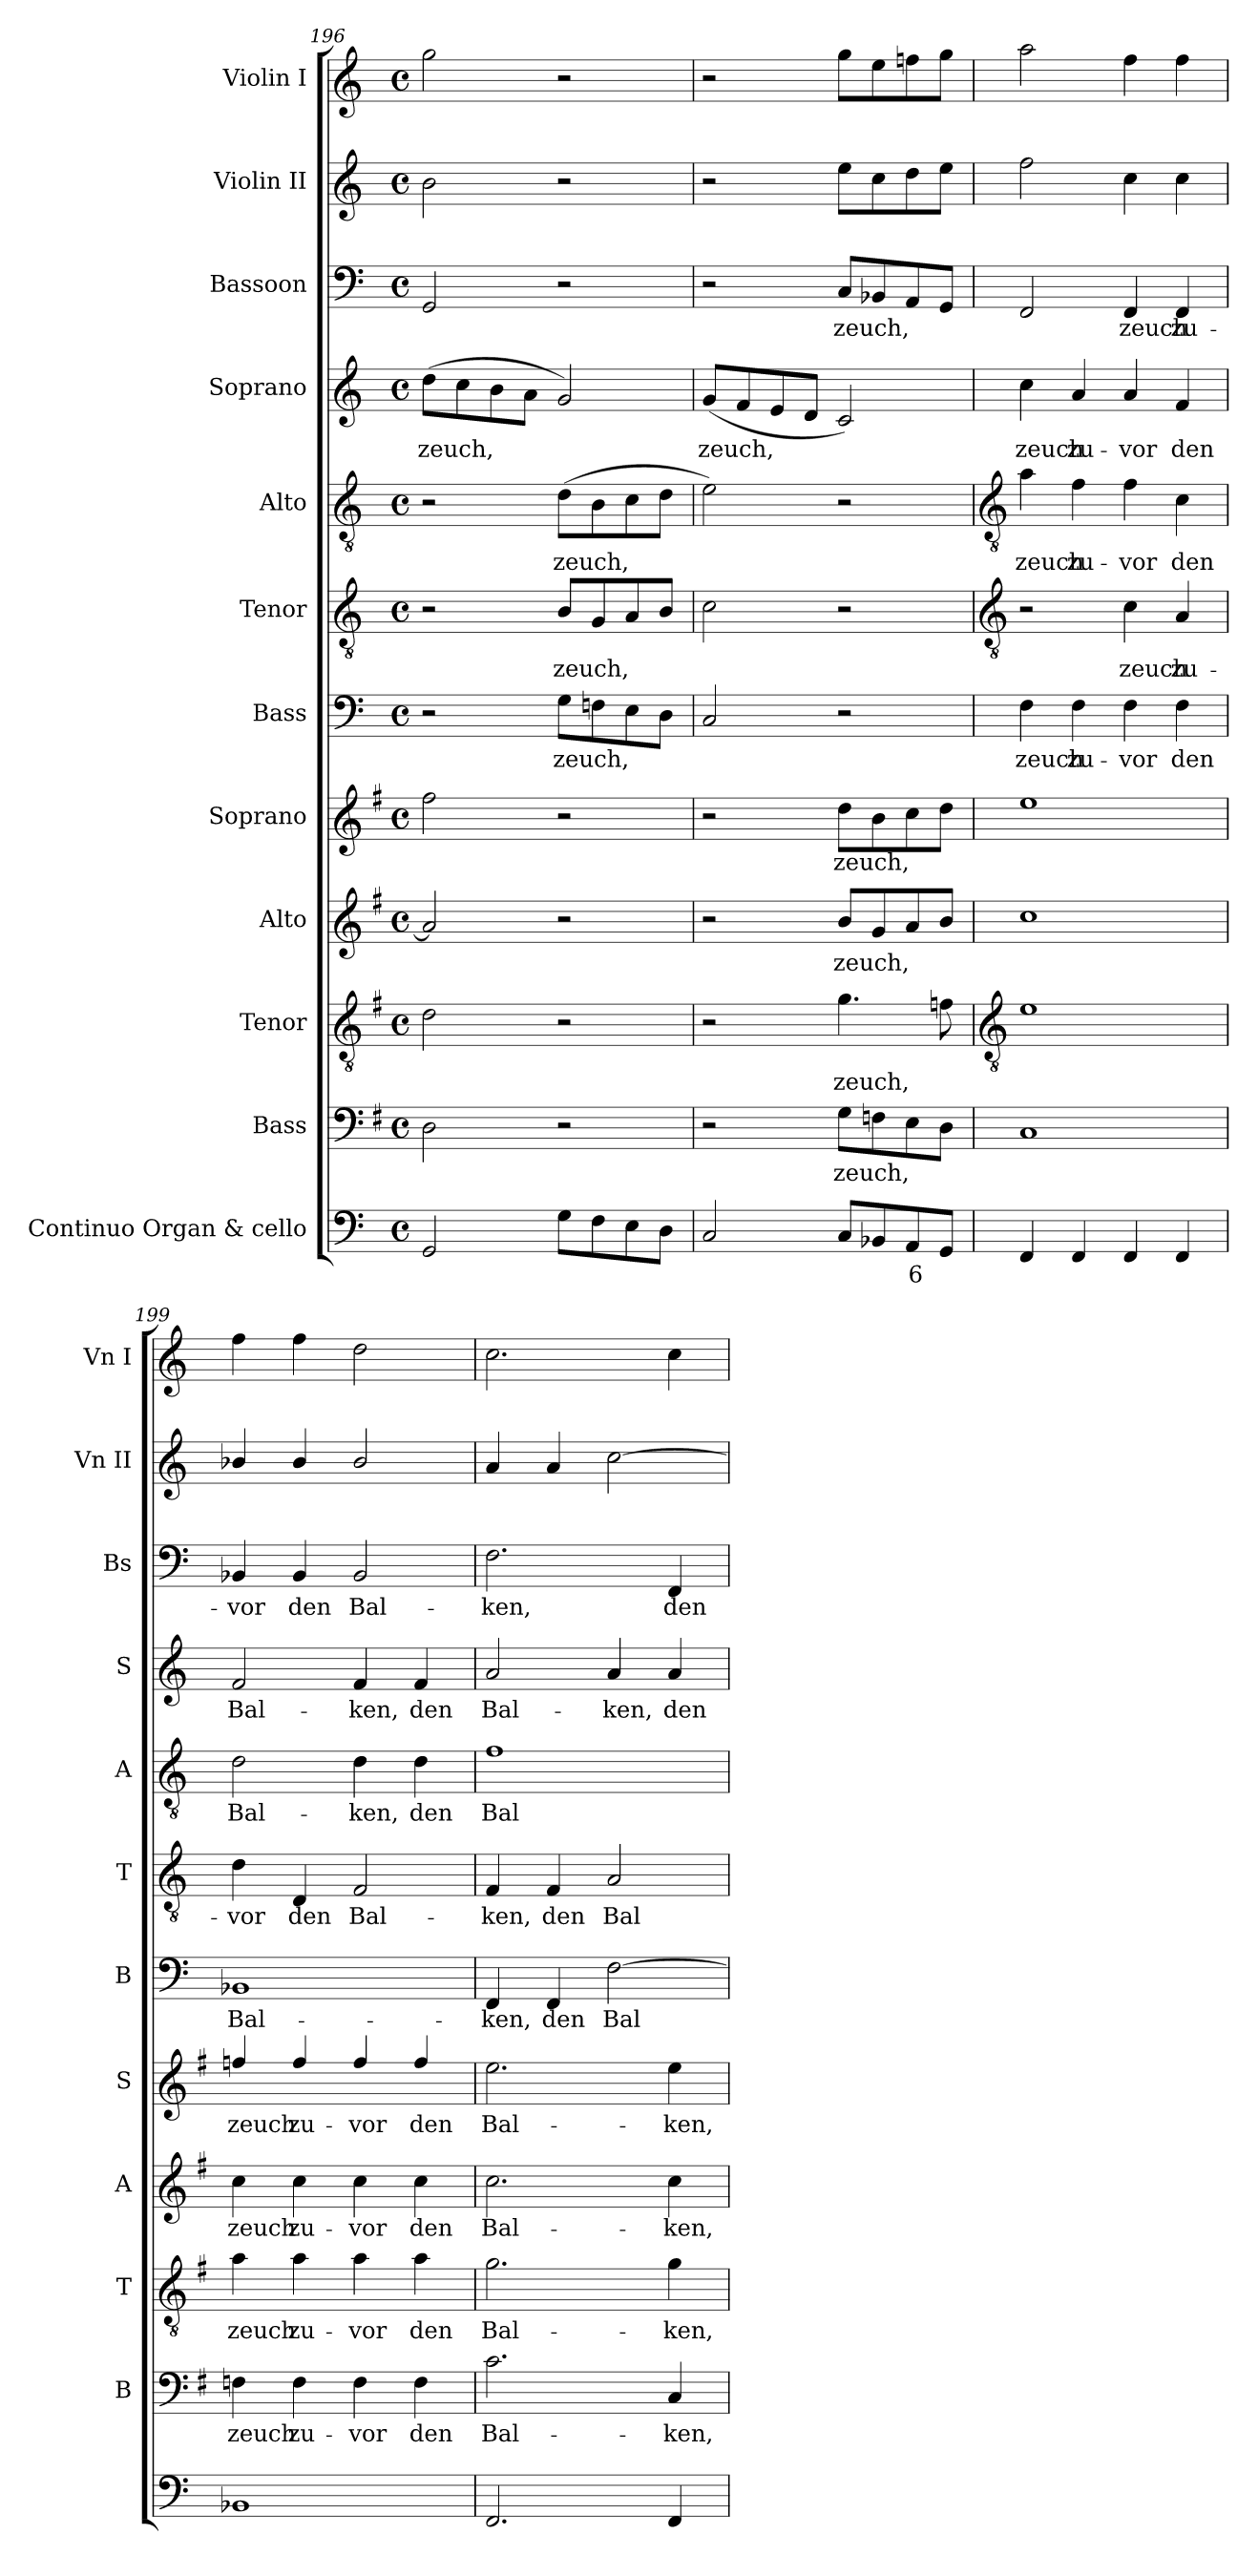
**kern	**text	**kern	**text	**kern	**text	**kern	**text	**kern	**text	**kern	**text	**kern	**text	**kern	**text	**kern	**text	**kern	**text	**kern	**kern
*part12	*part12	*part11	*part11	*part10	*part10	*part9	*part9	*part8	*part8	*part7	*part7	*part6	*part6	*part5	*part5	*part4	*part4	*part3	*part3	*part2	*part1
*staff12	*staff12	*staff11	*staff11	*staff10	*staff10	*staff9	*staff9	*staff8	*staff8	*staff7	*staff7	*staff6	*staff6	*staff5	*staff5	*staff4	*staff4	*staff3	*staff3	*staff2	*staff1
*I"Continuo Organ & cello	*	*I"Bass	*	*I"Tenor	*	*I"Alto	*	*I"Soprano	*	*I"Bass	*	*I"Tenor	*	*I"Alto	*	*I"Soprano	*	*I"Bassoon	*	*I"Violin II	*I"Violin I
*	*	*I'B	*	*I'T	*	*I'A	*	*I'S	*	*I'B	*	*I'T	*	*I'A	*	*I'S	*	*I'Bs	*	*I'Vn II	*I'Vn I
*clefF4	*	*clefF4	*	*clefGv2	*	*clefG2	*	*clefG2	*	*clefF4	*	*clefGv2	*	*clefGv2	*	*clefG2	*	*clefF4	*	*clefG2	*clefG2
*	*	*ITrd4c7	*	*ITrd4c7	*	*ITrd4c7	*	*ITrd4c7	*	*	*	*	*	*	*	*	*	*	*	*	*
*k[]	*	*k[]	*	*k[]	*	*k[]	*	*k[]	*	*k[]	*	*k[]	*	*k[]	*	*k[]	*	*k[]	*	*k[]	*k[]
*C:	*	*C:	*	*C:	*	*C:	*	*C:	*	*C:	*	*C:	*	*C:	*	*C:	*	*C:	*	*C:	*C:
*M4/4	*	*M4/4	*	*M4/4	*	*M4/4	*	*M4/4	*	*M4/4	*	*M4/4	*	*M4/4	*	*M4/4	*	*M4/4	*	*M4/4	*M4/4
*met(c)	*	*met(c)	*	*met(c)	*	*met(c)	*	*met(c)	*	*met(c)	*	*met(c)	*	*met(c)	*	*met(c)	*	*met(c)	*	*met(c)	*met(c)
=196	=196	=196	=196	=196	=196	=196	=196	=196	=196	=196	=196	=196	=196	=196	=196	=196	=196	=196	=196	=196	=196
!	!	!	!	!	!	!	!	!	!	!	!	!	!	!	!	!	!LO:LY:b	!	!	!	!
2GG	.	2GG	.	2G	.	2d]	.	2b	.	2r	.	2r	.	2r	.	(>8ddL	zeuch,	2GG	.	2b	2gg
.	.	.	.	.	.	.	.	.	.	.	.	.	.	.	.	8cc	.	.	.	.	.
.	.	.	.	.	.	.	.	.	.	.	.	.	.	.	.	8b	.	.	.	.	.
.	.	.	.	.	.	.	.	.	.	.	.	.	.	.	.	8aJ	.	.	.	.	.
!	!	!	!	!	!	!	!	!	!	!	!LO:LY:b	!	!LO:LY:b	!	!LO:LY:b	!	!	!	!	!	!
8GL	.	2r	.	2r	.	2r	.	2r	.	8GL	zeuch,	8BL	zeuch,	(>8dL	zeuch,	2g)	.	2r	.	2r	2r
8F	.	.	.	.	.	.	.	.	.	8Fn	.	8G	.	8B	.	.	.	.	.	.	.
8E	.	.	.	.	.	.	.	.	.	8E	.	8A	.	8c	.	.	.	.	.	.	.
8DJ	.	.	.	.	.	.	.	.	.	8DJ	.	8BJ	.	8dJ	.	.	.	.	.	.	.
=197	=197	=197	=197	=197	=197	=197	=197	=197	=197	=197	=197	=197	=197	=197	=197	=197	=197	=197	=197	=197	=197
!	!	!	!	!	!	!	!	!	!	!	!	!	!	!	!	!	!LO:LY:b	!	!	!	!
2C	.	2r	.	2r	.	2r	.	2r	.	2C	.	2c	.	2e)	.	(<8gL	zeuch,	2r	.	2r	2r
.	.	.	.	.	.	.	.	.	.	.	.	.	.	.	.	8f	.	.	.	.	.
.	.	.	.	.	.	.	.	.	.	.	.	.	.	.	.	8e	.	.	.	.	.
.	.	.	.	.	.	.	.	.	.	.	.	.	.	.	.	8dJ	.	.	.	.	.
!	!	!	!LO:LY:b	!	!LO:LY:b	!	!LO:LY:b	!	!LO:LY:b	!	!	!	!	!	!	!	!	!	!LO:LY:b	!	!
8CL	.	8CL	zeuch,	4.c	zeuch,	8eL	zeuch,	8gL	zeuch,	2r	.	2r	.	2r	.	2c)	.	8CL	zeuch,	8eeL	8ggL
8BB-X	.	8BB-X	.	.	.	8c	.	8e	.	.	.	.	.	.	.	.	.	8BB-X	.	8cc	8ee
!	!LO:LY:b	!	!	!	!	!	!	!	!	!	!	!	!	!	!	!	!	!	!	!	!
8AA	6	8AA	.	.	.	8d	.	8f	.	.	.	.	.	.	.	.	.	8AA	.	8dd	8ffn
8GGJ	.	8GGJ	.	8B-X	.	8eJ	.	8gJ	.	.	.	.	.	.	.	.	.	8GGJ	.	8eeJ	8ggJ
!!LO:LB:g=z
=198	=198	=198	=198	=198	=198	=198	=198	=198	=198	=198	=198	=198	=198	=198	=198	=198	=198	=198	=198	=198	=198
*	*	*	*	*clefGv2	*	*	*	*	*	*	*	*clefGv2	*	*clefGv2	*	*	*	*	*	*	*
!	!	!	!	!	!	!	!	!	!	!	!LO:LY:b	!	!	!	!LO:LY:b	!	!LO:LY:b	!	!	!	!
4FF	.	1FF	.	1A	.	1f	.	1a	.	4F	zeuch	2r	.	4a	zeuch	4cc	zeuch	2FF	.	2ff	2aa
!	!	!	!	!	!	!	!	!	!	!	!LO:LY:b	!	!	!	!LO:LY:b	!	!LO:LY:b	!	!	!	!
4FF	.	.	.	.	.	.	.	.	.	4F	zu-	.	.	4f	zu-	4a	zu-	.	.	.	.
!	!	!	!	!	!	!	!	!	!	!	!LO:LY:b	!	!LO:LY:b	!	!LO:LY:b	!	!LO:LY:b	!	!LO:LY:b	!	!
4FF	.	.	.	.	.	.	.	.	.	4F	-vor	4c	zeuch	4f	-vor	4a	-vor	4FF	zeuch	4cc	4ff
!	!	!	!	!	!	!	!	!	!	!	!LO:LY:b	!	!LO:LY:b	!	!LO:LY:b	!	!LO:LY:b	!	!LO:LY:b	!	!
4FF	.	.	.	.	.	.	.	.	.	4F	den	4A	zu-	4c	den	4f	den	4FF	zu-	4cc	4ff
=199	=199	=199	=199	=199	=199	=199	=199	=199	=199	=199	=199	=199	=199	=199	=199	=199	=199	=199	=199	=199	=199
!	!	!	!LO:LY:b	!	!LO:LY:b	!	!LO:LY:b	!	!LO:LY:b	!	!LO:LY:b	!	!LO:LY:b	!	!LO:LY:b	!	!LO:LY:b	!	!LO:LY:b	!	!
1BB-X	.	4BB-X	zeuch	4d	zeuch	4f	zeuch	4b-X/	zeuch	1BB-X	Bal-	4d	-vor	2d	Bal-	2f	Bal-	4BB-X	-vor	4b-X/	4ff
!	!	!	!LO:LY:b	!	!LO:LY:b	!	!LO:LY:b	!	!LO:LY:b	!	!	!	!LO:LY:b	!	!	!	!	!	!LO:LY:b	!	!
.	.	4BB-	zu-	4d	zu-	4f	zu-	4b-/	zu-	.	.	4D	den	.	.	.	.	4BB-	den	4b-/	4ff
!	!	!	!LO:LY:b	!	!LO:LY:b	!	!LO:LY:b	!	!LO:LY:b	!	!	!	!LO:LY:b	!	!LO:LY:b	!	!LO:LY:b	!	!LO:LY:b	!	!
.	.	4BB-	-vor	4d	-vor	4f	-vor	4b-/	-vor	.	.	2F	Bal-	4d	-ken,	4f	-ken,	2BB-	Bal-	2b-/	2dd
!	!	!	!LO:LY:b	!	!LO:LY:b	!	!LO:LY:b	!	!LO:LY:b	!	!	!	!	!	!LO:LY:b	!	!LO:LY:b	!	!	!	!
.	.	4BB-	den	4d	den	4f	den	4b-/	den	.	.	.	.	4d	den	4f	den	.	.	.	.
=200	=200	=200	=200	=200	=200	=200	=200	=200	=200	=200	=200	=200	=200	=200	=200	=200	=200	=200	=200	=200	=200
!	!	!	!LO:LY:b	!	!LO:LY:b	!	!LO:LY:b	!	!LO:LY:b	!	!LO:LY:b	!	!LO:LY:b	!	!LO:LY:b	!	!LO:LY:b	!	!LO:LY:b	!	!
2.FF	.	2.F	Bal-	2.c	Bal-	2.f	Bal-	2.a	Bal-	4FF	-ken,	4F	-ken,	1f	Bal-	2a	Bal-	2.F	-ken,	4a	2.cc
!	!	!	!	!	!	!	!	!	!	!	!LO:LY:b	!	!LO:LY:b	!	!	!	!	!	!	!	!
.	.	.	.	.	.	.	.	.	.	4FF	den	4F	den	.	.	.	.	.	.	4a	.
!	!	!	!	!	!	!	!	!	!	!	!LO:LY:b	!	!LO:LY:b	!	!	!	!LO:LY:b	!	!	!	!
.	.	.	.	.	.	.	.	.	.	[2F	Bal-	2A	Bal-	.	.	4a	-ken,	.	.	[2cc	.
!	!	!	!LO:LY:b	!	!LO:LY:b	!	!LO:LY:b	!	!LO:LY:b	!	!	!	!	!	!	!	!LO:LY:b	!	!LO:LY:b	!	!
4FF	.	4FF	-ken,	4c	-ken,	4f	-ken,	4a	-ken,	.	.	.	.	.	.	4a	den	4FF	den	.	4cc
=	=	=	=	=	=	=	=	=	=	=	=	=	=	=	=	=	=	=	=	=	=
*-	*-	*-	*-	*-	*-	*-	*-	*-	*-	*-	*-	*-	*-	*-	*-	*-	*-	*-	*-	*-	*-
